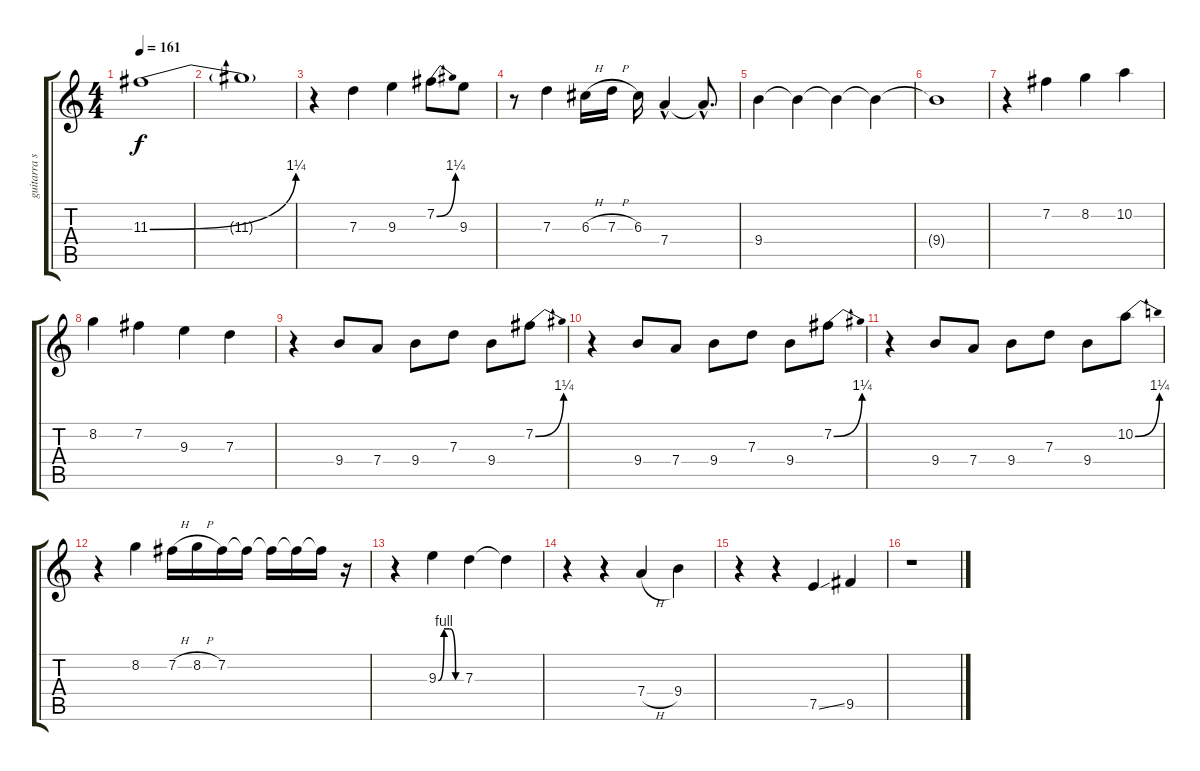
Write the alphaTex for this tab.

\track ("guitarra solista" "guitarra s") {instrument distortionguitar}
\staff {score tabs}
\tuning (E4 B3 G3 D3 A2 E2) {hide}
\ts (4 4)
\tempo 161
\clef g2
\ks c
11.3{be (bend 0 0 60 5)}.1{dy f} |
11.3{t}.1 |
r.4 7.3.4 9.3.4 7.2{be (bend 0 0 60 5)}.8 9.3.8 |
r.8 7.3.4 6.3{h}.16 7.3{h}.16 6.3.16 7.4{hac}.4 7.4{hac t}.8{d} |
9.4.4 9.4{t}.4 9.4{t}.4 9.4{t}.4 |
9.4{t}.1 |
r.4 7.2.4 8.2.4 10.2.4 |
8.2.4 7.2.4 9.3.4 7.3.4 |
r.4 9.4.8 7.4.8 9.4.8 7.3.8 9.4.8 7.2{be (bend 0 0 60 5)}.8 |
r.4 9.4.8 7.4.8 9.4.8 7.3.8 9.4.8 7.2{be (bend 0 0 60 5)}.8 |
r.4 9.4.8 7.4.8 9.4.8 7.3.8 9.4.8 10.2{be (bend 0 0 60 5)}.8 |
r.4 8.2.4 7.2{h}.16 8.2{h}.16 7.2.16 7.2{t}.16 7.2{t}.16 7.2{t}.16 7.2{t}.16 r.16 |
r.4 9.3{be (custom 0 0 15 4 30 4 45 0 60 0)}.4 7.3.4 7.3{t}.4 |
r.4 r.4 7.4{h}.4 9.4.4 |
r.4 r.4 7.5{ss}.4 9.5.4 |
r.1
